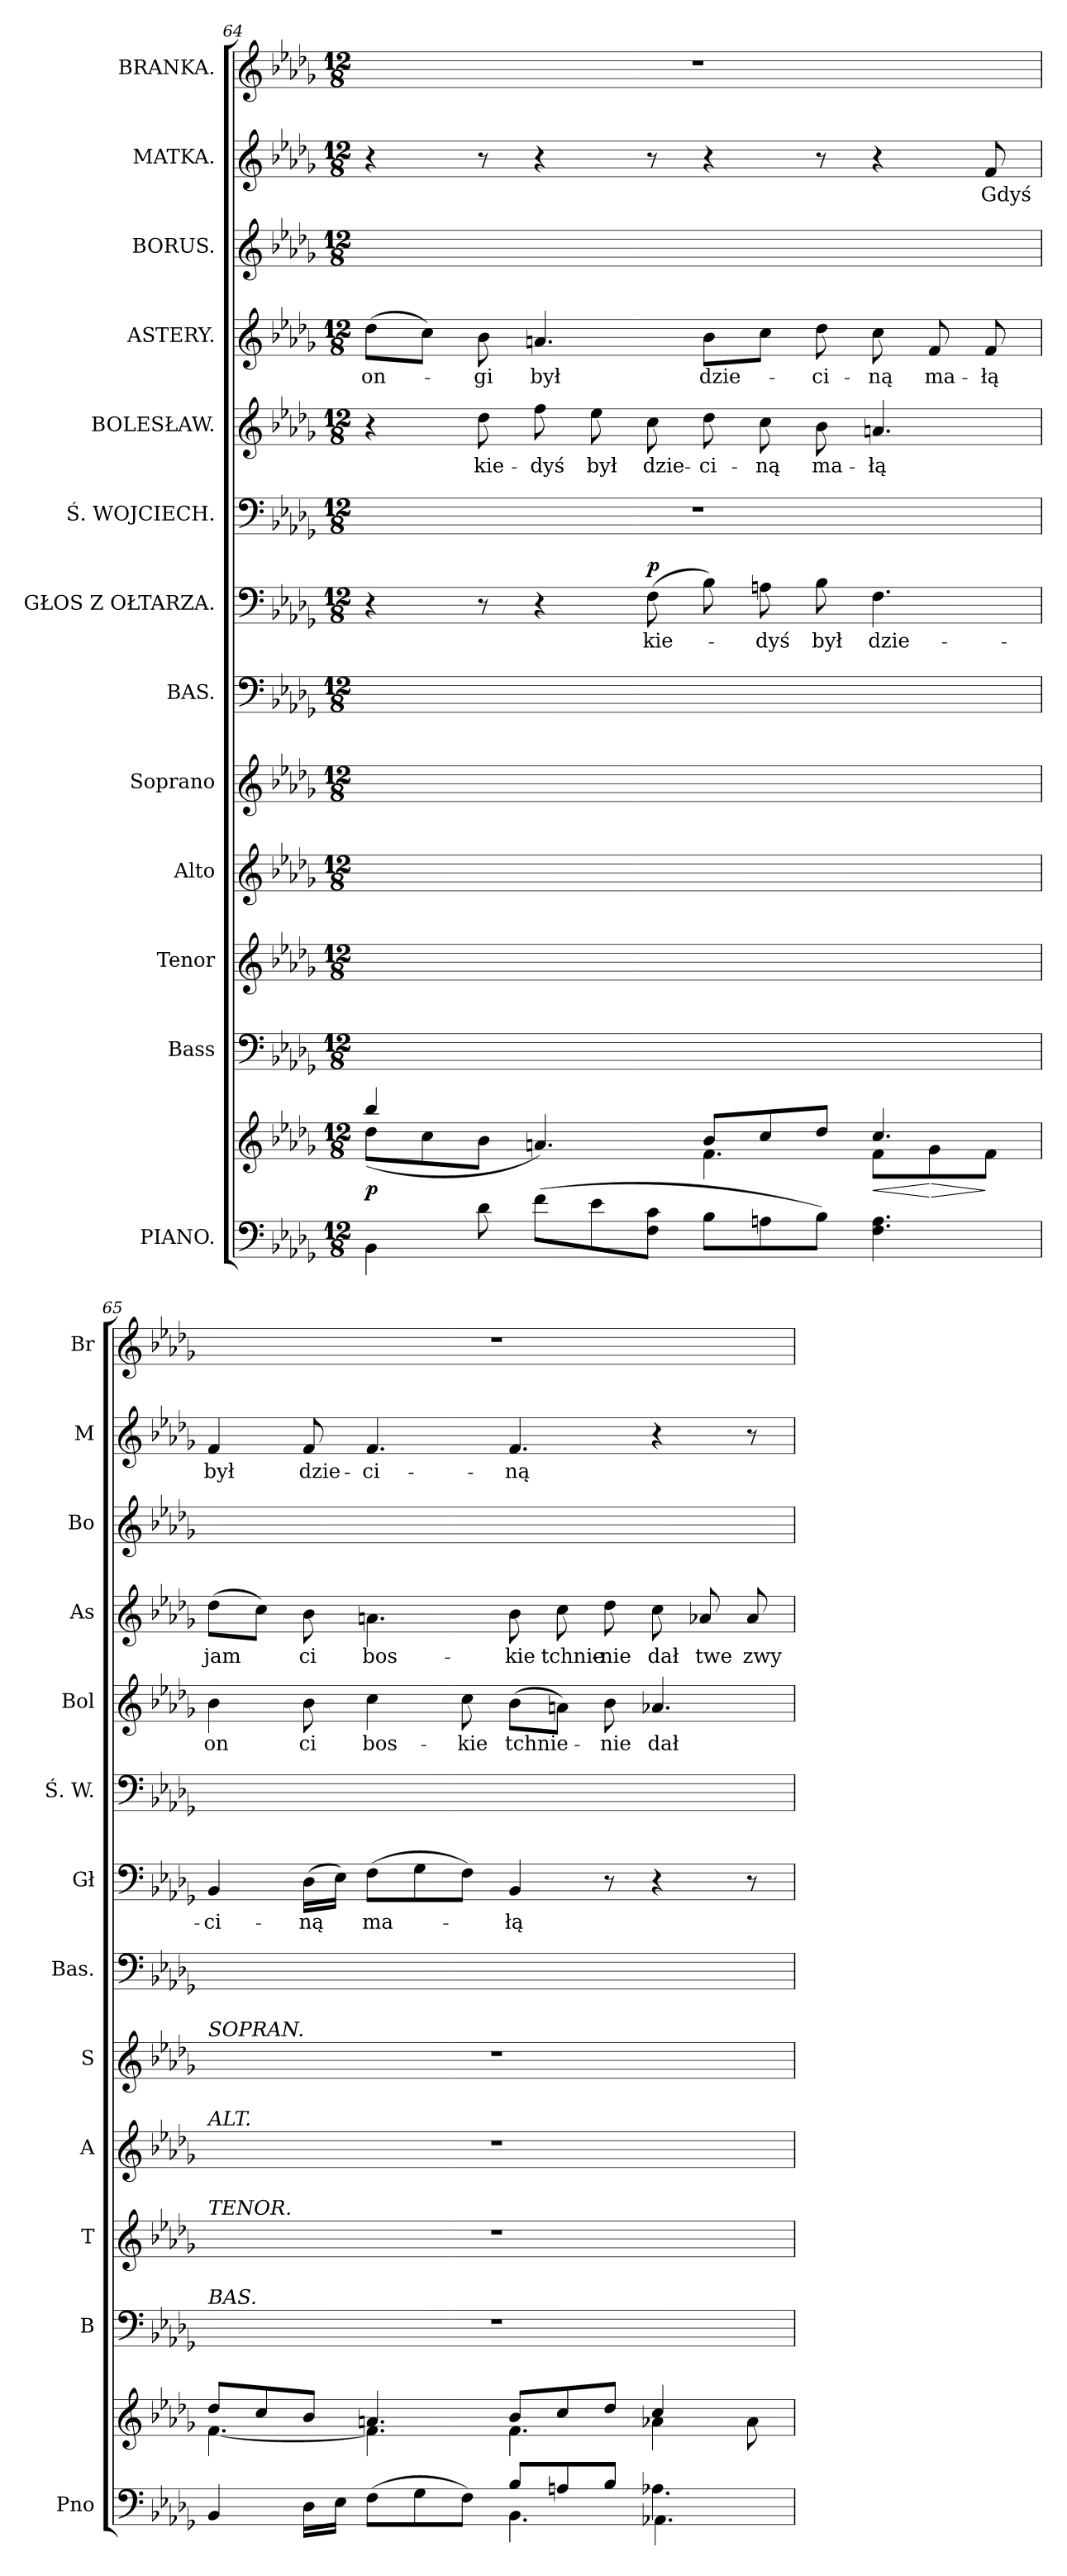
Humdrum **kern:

**kern	**kern	**dynam	**kern	**kern	**kern	**kern	**kern	**kern	**text	**dynam	**kern	**kern	**text	**kern	**text	**kern	**kern	**text	**kern
*part13	*part13	*part13	*part12	*part11	*part10	*part9	*part8	*part7	*part7	*part7	*part6	*part5	*part5	*part4	*part4	*part3	*part2	*part2	*part1
*staff14	*staff13	*staff13/14	*staff12	*staff11	*staff10	*staff9	*staff8	*staff7	*staff7	*staff7	*staff6	*staff5	*staff5	*staff4	*staff4	*staff3	*staff2	*staff2	*staff1
*I"PIANO.	*	*	*I"Bass	*I"Tenor	*I"Alto	*I"Soprano	*I"BAS.	*I"GŁOS Z OŁTARZA.	*	*	*I"Ś. WOJCIECH.	*I"BOLESŁAW.	*	*I"ASTERY.	*	*I"BORUS.	*I"MATKA.	*	*I"BRANKA.
*I'Pno	*	*	*I'B	*I'T	*I'A	*I'S	*I'Bas.	*I'Gł	*	*	*I'Ś. W.	*I'Bol	*	*I'As	*	*I'Bo	*I'M	*	*I'Br
*clefF4	*clefG2	*	*clefF4	*clefG2	*clefG2	*clefG2	*clefF4	*clefF4	*	*	*clefF4	*clefG2	*	*clefG2	*	*clefG2	*clefG2	*	*clefG2
*	*	*	*	*ITrd8c12	*	*	*	*	*	*	*	*ITrd8c12	*	*	*	*ITrd8c12	*	*	*
*k[b-e-a-d-g-]	*k[b-e-a-d-g-]	*	*k[b-e-a-d-g-]	*k[b-e-a-d-g-]	*k[b-e-a-d-g-]	*k[b-e-a-d-g-]	*k[b-e-a-d-g-]	*k[b-e-a-d-g-]	*	*	*k[b-e-a-d-g-]	*k[b-e-a-d-g-]	*	*k[b-e-a-d-g-]	*	*k[b-e-a-d-g-]	*k[b-e-a-d-g-]	*	*k[b-e-a-d-g-]
*M12/8	*M12/8	*	*M12/8	*M12/8	*M12/8	*M12/8	*M12/8	*M12/8	*	*	*M12/8	*M12/8	*	*M12/8	*	*M12/8	*M12/8	*	*M12/8
=64	=64	=64	=64	=64	=64	=64	=64	=64	=64	=64	=64	=64	=64	=64	=64	=64	=64	=64	=64
*	*^	*	*	*	*	*	*	*	*	*	*	*	*	*	*	*	*	*	*
4BB-\	4bb-/	(>8dd-\L	p	1.ryy	1.ryy	1.ryy	1.ryy	1.ryy	4r	.	.	1.r	4r	.	(8dd-\L	on-	1.ryy	4r	.	1.r
.	.	8cc\	.	.	.	.	.	.	.	.	.	.	.	.	8cc\J)	.	.	.	.	.
8d-\	8ryy	8b-\J	.	.	.	.	.	.	8r	.	.	.	8d-\	kie-	8b-\	-gi	.	8r	.	.
(8f\L	4.an/)	4.ryy	.	.	.	.	.	.	4r	.	.	.	8f\	-dyś	4.an/	był	.	4r	.	.
8e-\	.	.	.	.	.	.	.	.	.	.	.	.	8e-\	był	.	.	.	.	.	.
!	!	!	!	!	!	!	!	!	!	!	!LO:DY:a	!	!	!	!	!	!	!	!	!
8F\ 8c\J	.	.	.	.	.	.	.	.	(8F\	kie-	p	.	8c\	dzie-	.	.	.	8r	.	.
8B-\L	8b-/L	4.f\	.	.	.	.	.	.	8B-\)	.	.	.	8d-\	-ci-	8b-\L	dzie-	.	4r	.	.
8An\	8cc/	.	.	.	.	.	.	.	8An\	-dyś	.	.	8c\	-ną	8cc\J	.	.	.	.	.
8B-\J)	8dd-/J	.	.	.	.	.	.	.	8B-\	był	.	.	8B-\	ma-	8dd-\	-ci-	.	8r	.	.
4.F\ 4.A\	4.cc/	8f\L	<	.	.	.	.	.	4.F\	dzie-	.	.	4.An/	-łą	8cc\	-ną	.	4r	.	.
.	.	8g-\	[ >	.	.	.	.	.	.	.	.	.	.	.	8f/	ma-	.	.	.	.
.	.	8f\J	]	.	.	.	.	.	.	.	.	.	.	.	8f/	-łą	.	8f/	Gdyś	.
=65	=65	=65	=65	=65	=65	=65	=65	=65	=65	=65	=65	=65	=65	=65	=65	=65	=65	=65	=65	=65
*^	*	*	*	*	*	*	*	*	*	*	*	*	*	*	*	*	*	*	*	*
!	!	!	!	!	!	!	!	!LO:TX:a:i:t=SOPRAN.	!	!	!	!	!	!	!	!	!	!	!	!	!
!	!	!	!	!	!	!	!LO:TX:a:i:t=ALT.	!	!	!	!	!	!	!	!	!	!	!	!	!	!
!	!	!	!	!	!	!LO:TX:a:i:t=TENOR.	!	!	!	!	!	!	!	!	!	!	!	!	!	!	!
!	!	!	!	!	!LO:TX:a:i:t=BAS.	!	!	!	!	!	!	!	!	!	!	!	!	!	!	!	!
4BB-/	2.ryy	8dd-/L	[4.f\	.	1.r	1.r	1.r	1.r	1.ryy	4BB-/	-ci-	.	1.ryy	4B-\	on	(8dd-\L	jam	1.ryy	4f/	był	1.r
.	.	8cc/	.	.	.	.	.	.	.	.	.	.	.	.	.	8cc\J)	.	.	.	.	.
16D-\LL	.	8b-/J	.	.	.	.	.	.	.	(16D-\LL	-ną	.	.	8B-\	ci	8b-\	ci	.	8f/	dzie-	.
16E-\JJ	.	.	.	.	.	.	.	.	.	16E-\JJ)	.	.	.	.	.	.	.	.	.	.	.
(8F\L	.	4.an/	4.f\]	.	.	.	.	.	.	(8F\L	ma-	.	.	4c\	bos-	4.an\	bos-	.	4.f/	-ci-	.
8G-\	.	.	.	.	.	.	.	.	.	8G-\	.	.	.	.	.	.	.	.	.	.	.
8F\J)	.	.	.	.	.	.	.	.	.	8F\J)	.	.	.	8c\	-kie	.	.	.	.	.	.
8B-/L	4.BB-\	8b-/L	4.f\	.	.	.	.	.	.	4BB-/	-łą	.	.	(8B-\L	tchnie-	8b-\	-kie	.	4.f/	-ną	.
8An/	.	8cc/	.	.	.	.	.	.	.	.	.	.	.	8An\J)	.	8cc\	tchnie-	.	.	.	.
8B-/J	.	8dd-/J	.	.	.	.	.	.	.	8r	.	.	.	8B-\	-nie	8dd-\	-nie	.	.	.	.
4.A-X\	4.AA-X\	4cc/	4a-X\	.	.	.	.	.	.	4r	.	.	.	4.A-X/	dał	8cc\	dał	.	4r	.	.
.	.	.	.	.	.	.	.	.	.	.	.	.	.	.	.	8a-X/	twe	.	.	.	.
.	.	8ryy	8a-\	.	.	.	.	.	.	8r	.	.	.	.	.	8a-/	zwy-	.	8r	.	.
*v	*v	*	*	*	*	*	*	*	*	*	*	*	*	*	*	*	*	*	*	*	*
*	*v	*v	*	*	*	*	*	*	*	*	*	*	*	*	*	*	*	*	*	*
=	=	=	=	=	=	=	=	=	=	=	=	=	=	=	=	=	=	=	=
*-	*-	*-	*-	*-	*-	*-	*-	*-	*-	*-	*-	*-	*-	*-	*-	*-	*-	*-	*-
